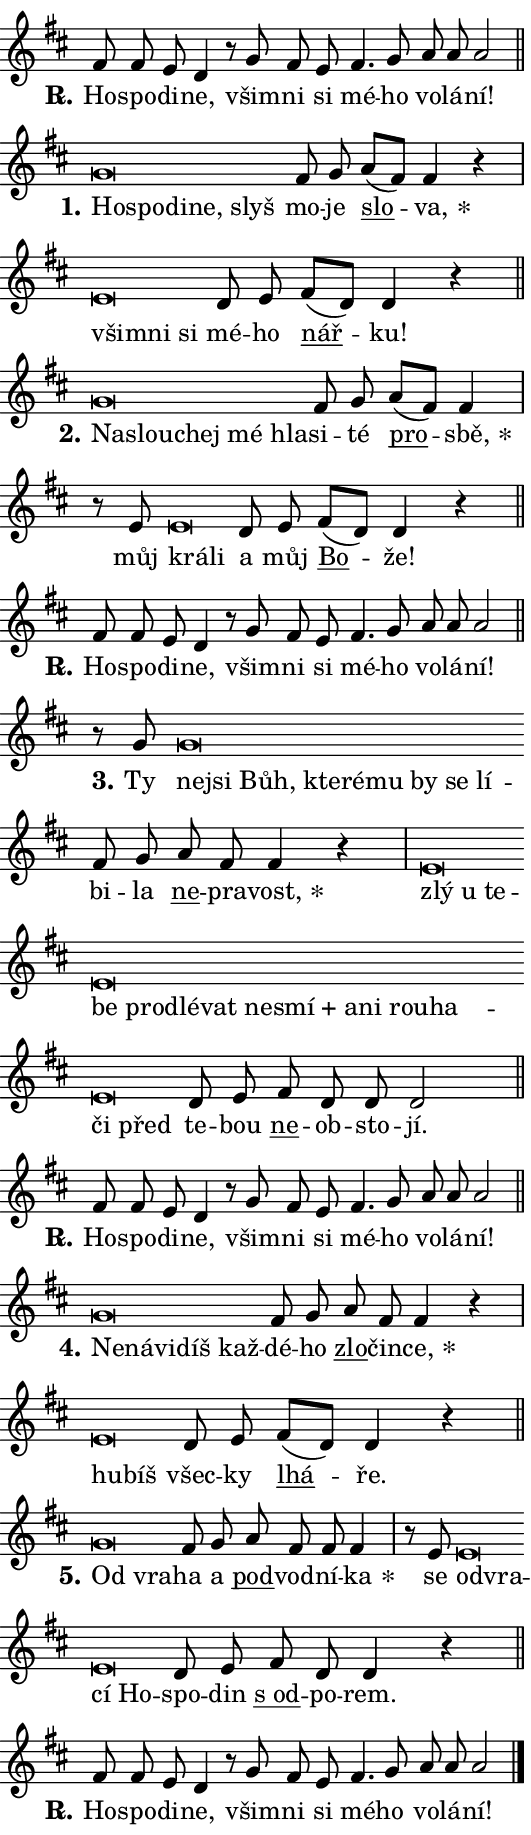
\version "2.24.0"
\header { tagline = "" }
\paper {
  indent = 0\cm
  top-margin = 0\cm
  right-margin = 0.13\cm % to fit lyric hyphens
  bottom-margin = 0\cm
  left-margin = 0\cm
  paper-width = 9\cm
  page-breaking = #ly:one-page-breaking
  system-system-spacing.basic-distance = #11
  score-system-spacing.basic-distance = #11
  ragged-last = ##f
}


%% Author: Thomas Morley
%% https://lists.gnu.org/archive/html/lilypond-user/2020-05/msg00002.html
#(define (line-position grob)
"Returns position of @var[grob} in current system:
   @code{'start}, if at first time-step
   @code{'end}, if at last time-step
   @code{'middle} otherwise
"
  (let* ((col (ly:item-get-column grob))
         (ln (ly:grob-object col 'left-neighbor))
         (rn (ly:grob-object col 'right-neighbor))
         (col-to-check-left (if (ly:grob? ln) ln col))
         (col-to-check-right (if (ly:grob? rn) rn col))
         (break-dir-left
           (and
             (ly:grob-property col-to-check-left 'non-musical #f)
             (ly:item-break-dir col-to-check-left)))
         (break-dir-right
           (and
             (ly:grob-property col-to-check-right 'non-musical #f)
             (ly:item-break-dir col-to-check-right))))
        (cond ((eqv? 1 break-dir-left) 'start)
              ((eqv? -1 break-dir-right) 'end)
              (else 'middle))))

#(define (tranparent-at-line-position vctor)
  (lambda (grob)
  "Relying on @code{line-position} select the relevant enry from @var{vctor}.
Used to determine transparency,"
    (case (line-position grob)
      ((end) (not (vector-ref vctor 0)))
      ((middle) (not (vector-ref vctor 1)))
      ((start) (not (vector-ref vctor 2))))))

noteHeadBreakVisibility =
#(define-music-function (break-visibility)(vector?)
"Makes @code{NoteHead}s transparent relying on @var{break-visibility}"
#{
  \override NoteHead.transparent =
    #(tranparent-at-line-position break-visibility)
#})

#(define delete-ledgers-for-transparent-note-heads
  (lambda (grob)
    "Reads whether a @code{NoteHead} is transparent.
If so this @code{NoteHead} is removed from @code{'note-heads} from
@var{grob}, which is supposed to be @code{LedgerLineSpanner}.
As a result ledgers are not printed for this @code{NoteHead}"
    (let* ((nhds-array (ly:grob-object grob 'note-heads))
           (nhds-list
             (if (ly:grob-array? nhds-array)
                 (ly:grob-array->list nhds-array)
                 '()))
           ;; Relies on the transparent-property being done before
           ;; Staff.LedgerLineSpanner.after-line-breaking is executed.
           ;; This is fragile ...
           (to-keep
             (remove
               (lambda (nhd)
                 (ly:grob-property nhd 'transparent #f))
               nhds-list)))
      ;; TODO find a better method to iterate over grob-arrays, similiar
      ;; to filter/remove etc for lists
      ;; For now rebuilt from scratch
      (set! (ly:grob-object grob 'note-heads)  '())
      (for-each
        (lambda (nhd)
          (ly:pointer-group-interface::add-grob grob 'note-heads nhd))
        to-keep))))

squashNotes = {
  \override NoteHead.X-extent = #'(-0.2 . 0.2)
  \override NoteHead.Y-extent = #'(-0.75 . 0)
  \override NoteHead.stencil =
    #(lambda (grob)
       (let ((pos (ly:grob-property grob 'staff-position)))
         (begin
           (if (< pos -7) (display "ERROR: Lower brevis then expected\n") (display ""))
           (if (<= pos -6) ly:text-interface::print ly:note-head::print))))
}
unSquashNotes = {
  \revert NoteHead.X-extent
  \revert NoteHead.Y-extent
  \revert NoteHead.stencil
}

hideNotes = \noteHeadBreakVisibility #begin-of-line-visible
unHideNotes = \noteHeadBreakVisibility #all-visible

% work-around for resetting accidentals
% https://lilypond.org/doc/v2.23/Documentation/notation/displaying-rhythms#unmetered-music
cadenzaMeasure = {
  \cadenzaOff
  \partial 1024 s1024
  \cadenzaOn
}

#(define-markup-command (accent layout props text) (markup?)
  "Underline accented syllable"
  (interpret-markup layout props
    #{\markup \override #'(offset . 4.3) \underline { #text }#}))

responsum = \markup \concat {
  "R" \hspace #-1.05 \path #0.1 #'((moveto 0 0.07) (lineto 0.9 0.8)) \hspace #0.05 "."
}

spaceSize = #0.6828661417322834 % exact space size for TeX Gyre Schola

\layout {
  \context {
    \Staff
    \remove "Time_signature_engraver"
    \override LedgerLineSpanner.after-line-breaking = #delete-ledgers-for-transparent-note-heads
  }
  \context {
    \Lyrics {
      \override LyricSpace.minimum-distance = \spaceSize
      \override LyricText.font-name = #"TeX Gyre Schola"
      \override LyricText.font-size = 1
      \override StanzaNumber.font-name = #"TeX Gyre Schola Bold"
      \override StanzaNumber.font-size = 1
    }
  }
  \context {
    \Score 
    \override NoteHead.text =
      #(lambda (grob) 
        (let ((pos (ly:grob-property grob 'staff-position)))
          #{\markup {
            \combine
              \halign #-0.55 \raise #(if (= pos -6) 0 0.5) \override #'(thickness . 2) \draw-line #'(3.2 . 0)
              \musicglyph "noteheads.sM1"
          }#}))
  }
}

% magnetic-lyrics.ily
%
%   written by
%     Jean Abou Samra <jean@abou-samra.fr>
%     Werner Lemberg <wl@gnu.org>
%
%   adapted by
%     Jiri Hon <jiri.hon@gmail.com>
%
% Version 2022-Apr-15

% https://www.mail-archive.com/lilypond-user@gnu.org/msg149350.html

#(define (Left_hyphen_pointer_engraver context)
   "Collect syllable-hyphen-syllable occurrences in lyrics and store
them in properties.  This engraver only looks to the left.  For
example, if the lyrics input is @code{foo -- bar}, it does the
following.

@itemize @bullet
@item
Set the @code{text} property of the @code{LyricHyphen} grob between
@q{foo} and @q{bar} to @code{foo}.

@item
Set the @code{left-hyphen} property of the @code{LyricText} grob with
text @q{foo} to the @code{LyricHyphen} grob between @q{foo} and
@q{bar}.
@end itemize

Use this auxiliary engraver in combination with the
@code{lyric-@/text::@/apply-@/magnetic-@/offset!} hook."
   (let ((hyphen #f)
         (text #f))
     (make-engraver
      (acknowledgers
       ((lyric-syllable-interface engraver grob source-engraver)
        (set! text grob)))
      (end-acknowledgers
       ((lyric-hyphen-interface engraver grob source-engraver)
        ;(when (not (grob::has-interface grob 'lyric-space-interface))
          (set! hyphen grob)));)
      ((stop-translation-timestep engraver)
       (when (and text hyphen)
         (ly:grob-set-object! text 'left-hyphen hyphen))
       (set! text #f)
       (set! hyphen #f)))))

#(define (lyric-text::apply-magnetic-offset! grob)
   "If the space between two syllables is less than the value in
property @code{LyricText@/.details@/.squash-threshold}, move the right
syllable to the left so that it gets concatenated with the left
syllable.

Use this function as a hook for
@code{LyricText@/.after-@/line-@/breaking} if the
@code{Left_@/hyphen_@/pointer_@/engraver} is active."
   (let ((hyphen (ly:grob-object grob 'left-hyphen #f)))
     (when hyphen
       (let ((left-text (ly:spanner-bound hyphen LEFT)))
         (when (grob::has-interface left-text 'lyric-syllable-interface)
           (let* ((common (ly:grob-common-refpoint grob left-text X))
                  (this-x-ext (ly:grob-extent grob common X))
                  (left-x-ext
                   (begin
                     ;; Trigger magnetism for left-text.
                     (ly:grob-property left-text 'after-line-breaking)
                     (ly:grob-extent left-text common X)))
                  ;; `delta` is the gap width between two syllables.
                  (delta (- (interval-start this-x-ext)
                            (interval-end left-x-ext)))
                  (details (ly:grob-property grob 'details))
                  (threshold (assoc-get 'squash-threshold details 0.2)))
             (when (< delta threshold)
               (let* (;; We have to manipulate the input text so that
                      ;; ligatures crossing syllable boundaries are not
                      ;; disabled.  For languages based on the Latin
                      ;; script this is essentially a beautification.
                      ;; However, for non-Western scripts it can be a
                      ;; necessity.
                      (lt (ly:grob-property left-text 'text))
                      (rt (ly:grob-property grob 'text))
                      (is-space (grob::has-interface hyphen 'lyric-space-interface))
                      (space (if is-space " " ""))
                      (extra-delta (if is-space spaceSize 0))
                      ;; Append new syllable.
                      (ltrt-space (if (and (string? lt) (string? rt))
                                (string-append lt space rt)
                                (make-concat-markup (list lt space rt))))
                      ;; Right-align `ltrt` to the right side.
                      (ltrt-space-markup (grob-interpret-markup
                               grob
                               (make-translate-markup
                                (cons (interval-length this-x-ext) 0)
                                (make-right-align-markup ltrt-space)))))
                 (begin
                   ;; Don't print `left-text`.
                   (ly:grob-set-property! left-text 'stencil #f)
                   ;; Set text and stencil (which holds all collected
                   ;; syllables so far) and shift it to the left.
                   (ly:grob-set-property! grob 'text ltrt-space)
                   (ly:grob-set-property! grob 'stencil ltrt-space-markup)
                   (ly:grob-translate-axis! grob (- (- delta extra-delta)) X))))))))))


#(define (lyric-hyphen::displace-bounds-first grob)
   ;; Make very sure this callback isn't triggered too early.
   (let ((left (ly:spanner-bound grob LEFT))
         (right (ly:spanner-bound grob RIGHT)))
     (ly:grob-property left 'after-line-breaking)
     (ly:grob-property right 'after-line-breaking)
     (ly:lyric-hyphen::print grob)))

squashThreshold = #0.4

\layout {
  \context {
    \Lyrics
    \consists #Left_hyphen_pointer_engraver
    \override LyricText.after-line-breaking =
      #lyric-text::apply-magnetic-offset!
    \override LyricHyphen.stencil = #lyric-hyphen::displace-bounds-first
    \override LyricText.details.squash-threshold = \squashThreshold
    \override LyricHyphen.minimum-distance = 0
    \override LyricHyphen.minimum-length = \squashThreshold
  }
}

squashText = \override LyricText.details.squash-threshold = 9999
unSquashText = \override LyricText.details.squash-threshold = \squashThreshold

leftText = \override LyricText.self-alignment-X = #LEFT
unLeftText = \revert LyricText.self-alignment-X

starOffset = #(lambda (grob) 
                (let ((x_offset (ly:self-alignment-interface::aligned-on-x-parent grob)))
                  (if (= x_offset 0) 0 (+ x_offset 1.2))))

star = #(define-music-function (syllable)(string?)
"Append star separator at the end of a syllable"
#{
  \once \override LyricText.X-offset = #starOffset
  \lyricmode { \markup {
    #syllable
    \override #'((font-name . "TeX Gyre Schola Bold")) \hspace #0.2 \lower #0.65 \larger "*"
  } }
#})

starAccent = #(define-music-function (syllable)(string?)
"Append star separator at the end of a syllable and make accent"
#{
  \once \override LyricText.X-offset = #starOffset
  \lyricmode { \markup {
    \accent #syllable
    \override #'((font-name . "TeX Gyre Schola Bold")) \hspace #0.2 \lower #0.65 \larger "*"
  } }
#})

breath = #(define-music-function (syllable)(string?)
"Append breathing indicator at the end of a syllable"
#{
  \lyricmode { \markup { #syllable "+" } }
#})

optionalBreath = #(define-music-function (syllable)(string?)
"Append optional breathing indicator at the end of a syllable"
#{
  \lyricmode { \markup { #syllable "(+)" } }
#})


\score {
    <<
        \new Voice = "melody" { \cadenzaOn \key d \major \relative { fis'8 fis e d4 r8 \bar "" g8 fis e \bar "" fis4. g8 \bar "" a a a2 \cadenzaMeasure \bar "||" \break } }
        \new Lyrics \lyricsto "melody" { \lyricmode { \set stanza = \responsum
Ho -- spo -- di -- ne, všim -- ni si mé -- ho vo -- lá -- ní! } }
    >>
    \layout {}
}

\score {
    <<
        \new Voice = "melody" { \cadenzaOn \key d \major \relative { \squashNotes g'\breve*1/16 \hideNotes \breve*1/16 \bar "" \breve*1/16 \bar "" \breve*1/16 \breve*1/16 \bar "" \unHideNotes \unSquashNotes fis8 g \bar "" a[( fis)] fis4 r \cadenzaMeasure \bar "|" \squashNotes e\breve*1/16 \hideNotes \breve*1/16 \breve*1/16 \bar "" \unHideNotes \unSquashNotes d8 e \bar "" fis[( d)] d4 r \cadenzaMeasure \bar "||" \break } }
        \new Lyrics \lyricsto "melody" { \lyricmode { \set stanza = "1."
\leftText Ho -- \squashText spo -- di -- ne, slyš \unLeftText \unSquashText mo -- je \markup \accent slo -- \star va, \leftText všim -- \squashText ni si \unLeftText \unSquashText mé -- ho \markup \accent nář -- ku! } }
    >>
    \layout {}
}

\score {
    <<
        \new Voice = "melody" { \cadenzaOn \key d \major \relative { \squashNotes g'\breve*1/16 \hideNotes \breve*1/16 \bar "" \breve*1/16 \bar "" \breve*1/16 \breve*1/16 \bar "" \unHideNotes \unSquashNotes fis8 g \bar "" a[( fis)] fis4 \cadenzaMeasure \bar "|" r8 e8 \squashNotes e\breve*1/16 \hideNotes \breve*1/16 \bar "" \unHideNotes \unSquashNotes d8 e \bar "" fis[( d)] d4 r \cadenzaMeasure \bar "||" \break } }
        \new Lyrics \lyricsto "melody" { \lyricmode { \set stanza = "2."
\leftText Na -- \squashText slou -- chej mé hla -- \unLeftText \unSquashText si -- té \markup \accent pro -- \star sbě, můj \leftText krá -- \squashText li \unLeftText \unSquashText a můj \markup \accent Bo -- že! } }
    >>
    \layout {}
}

\score {
    <<
        \new Voice = "melody" { \cadenzaOn \key d \major \relative { fis'8 fis e d4 r8 \bar "" g8 fis e \bar "" fis4. g8 \bar "" a a a2 \cadenzaMeasure \bar "||" \break } }
        \new Lyrics \lyricsto "melody" { \lyricmode { \set stanza = \responsum
Ho -- spo -- di -- ne, všim -- ni si mé -- ho vo -- lá -- ní! } }
    >>
    \layout {}
}

\score {
    <<
        \new Voice = "melody" { \cadenzaOn \key d \major \relative { r8 g'8 \squashNotes g\breve*1/16 \hideNotes \breve*1/16 \bar "" \breve*1/16 \bar "" \breve*1/16 \bar "" \breve*1/16 \bar "" \breve*1/16 \bar "" \breve*1/16 \bar "" \breve*1/16 \breve*1/16 \bar "" \unHideNotes \unSquashNotes fis8 g \bar "" a fis fis4 r \cadenzaMeasure \bar "|" \squashNotes e\breve*1/16 \hideNotes \breve*1/16 \bar "" \breve*1/16 \bar "" \breve*1/16 \bar "" \breve*1/16 \bar "" \breve*1/16 \bar "" \breve*1/16 \bar "" \breve*1/16 \bar "" \breve*1/16 \bar "" \breve*1/16 \bar "" \breve*1/16 \bar "" \breve*1/16 \bar "" \breve*1/16 \bar "" \breve*1/16 \breve*1/16 \bar "" \unHideNotes \unSquashNotes d8 e \bar "" fis d d d2 \cadenzaMeasure \bar "||" \break } }
        \new Lyrics \lyricsto "melody" { \lyricmode { \set stanza = "3."
Ty \leftText nej -- \squashText si Bůh, kte -- ré -- mu by se lí -- \unLeftText \unSquashText bi -- la \markup \accent ne -- pra -- \star vost, \leftText zlý \squashText u te -- be pro -- dlé -- vat ne -- \breath "smí" a -- ni rou -- ha -- či před \unLeftText \unSquashText te -- bou \markup \accent ne -- ob -- sto -- jí. } }
    >>
    \layout {}
}

\score {
    <<
        \new Voice = "melody" { \cadenzaOn \key d \major \relative { fis'8 fis e d4 r8 \bar "" g8 fis e \bar "" fis4. g8 \bar "" a a a2 \cadenzaMeasure \bar "||" \break } }
        \new Lyrics \lyricsto "melody" { \lyricmode { \set stanza = \responsum
Ho -- spo -- di -- ne, všim -- ni si mé -- ho vo -- lá -- ní! } }
    >>
    \layout {}
}

\score {
    <<
        \new Voice = "melody" { \cadenzaOn \key d \major \relative { \squashNotes g'\breve*1/16 \hideNotes \breve*1/16 \bar "" \breve*1/16 \bar "" \breve*1/16 \breve*1/16 \bar "" \unHideNotes \unSquashNotes fis8 g \bar "" a fis fis4 r \cadenzaMeasure \bar "|" \squashNotes e\breve*1/16 \hideNotes \breve*1/16 \bar "" \unHideNotes \unSquashNotes d8 e \bar "" fis[( d)] d4 r \cadenzaMeasure \bar "||" \break } }
        \new Lyrics \lyricsto "melody" { \lyricmode { \set stanza = "4."
\leftText Ne -- \squashText ná -- vi -- díš kaž -- \unLeftText \unSquashText dé -- ho \markup \accent zlo -- čin -- \star ce, \leftText hu -- \squashText bíš \unLeftText \unSquashText všec -- ky \markup \accent lhá -- ře. } }
    >>
    \layout {}
}

\score {
    <<
        \new Voice = "melody" { \cadenzaOn \key d \major \relative { \squashNotes g'\breve*1/16 \hideNotes \breve*1/16 \bar "" \unHideNotes \unSquashNotes fis8 g \bar "" a fis fis fis4 \cadenzaMeasure \bar "|" r8 e8 \squashNotes e\breve*1/16 \hideNotes \breve*1/16 \bar "" \breve*1/16 \breve*1/16 \bar "" \unHideNotes \unSquashNotes d8 e \bar "" fis d d4 r \cadenzaMeasure \bar "||" \break } }
        \new Lyrics \lyricsto "melody" { \lyricmode { \set stanza = "5."
\leftText Od \squashText vra -- \unLeftText \unSquashText ha a \markup \accent pod -- vod -- ní -- \star ka se \leftText od -- \squashText vra -- cí Ho -- \unLeftText \unSquashText spo -- din \markup \accent "s od" -- po -- rem. } }
    >>
    \layout {}
}

\score {
    <<
        \new Voice = "melody" { \cadenzaOn \key d \major \relative { fis'8 fis e d4 r8 \bar "" g8 fis e \bar "" fis4. g8 \bar "" a a a2 \cadenzaMeasure \bar "||" \break } \bar "|." }
        \new Lyrics \lyricsto "melody" { \lyricmode { \set stanza = \responsum
Ho -- spo -- di -- ne, všim -- ni si mé -- ho vo -- lá -- ní! } }
    >>
    \layout {}
}
